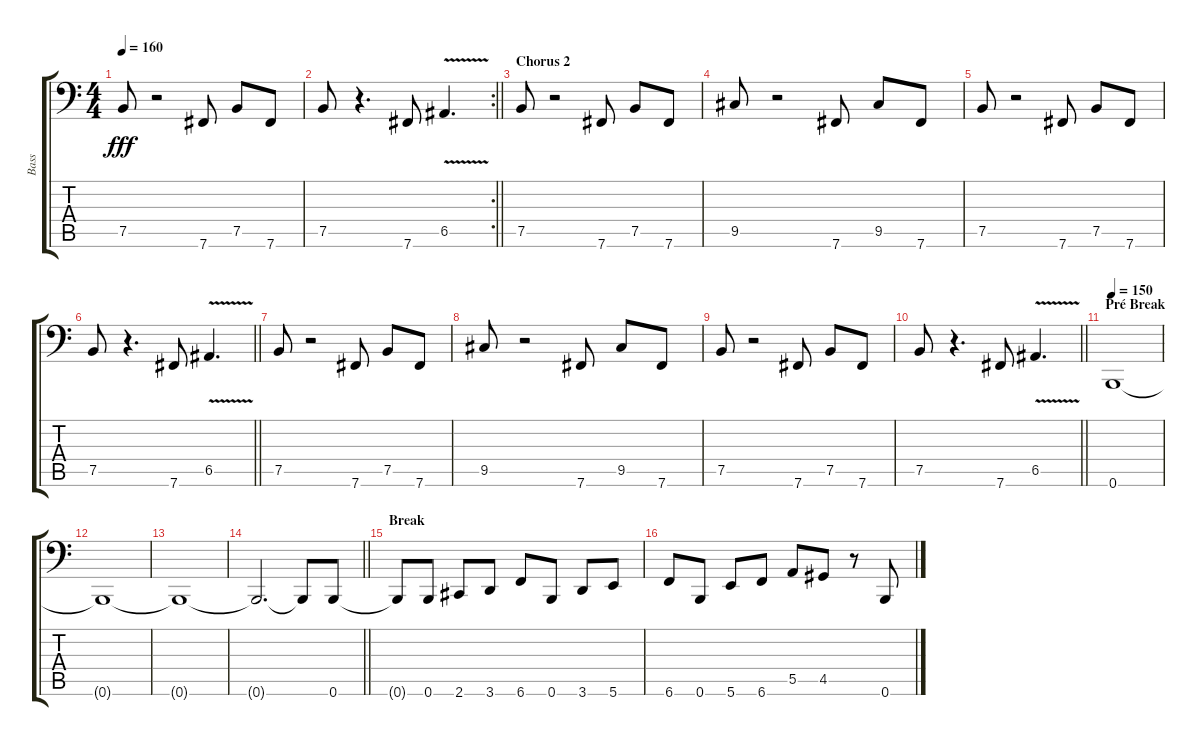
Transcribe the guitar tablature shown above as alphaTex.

\track ("Bass" "Bass") {instrument electricbassfinger}
\staff {score tabs}
\tuning (B2 Gb2 D2 A1 E1 B0) {hide}
\ts (4 4)
\tempo 160
\clef f4
\ks c
7.5.8{dy fff} r.2 7.6.8 7.5.8 7.6.8 |
\rc 2
\barLineRight lightlight
7.5.8 r.4{d} 7.6.8 6.5{v}.4{d} |
\section ("" "Chorus 2")
7.5.8 r.2 7.6.8 7.5.8 7.6.8 |
9.5.8 r.2 7.6.8 9.5.8 7.6.8 |
7.5.8 r.2 7.6.8 7.5.8 7.6.8 |
\barLineRight lightlight
7.5.8 r.4{d} 7.6.8 6.5{v}.4{d} |
7.5.8 r.2 7.6.8 7.5.8 7.6.8 |
9.5.8 r.2 7.6.8 9.5.8 7.6.8 |
7.5.8 r.2 7.6.8 7.5.8 7.6.8 |
\barLineRight lightlight
7.5.8 r.4{d} 7.6.8 6.5{v}.4{d} |
\section ("" "Pré Break")
\tempo 150
0.6.1 |
0.6{t}.1 |
0.6{t}.1 |
\barLineRight lightlight
0.6{t}.2{d} 0.6{t}.8 0.6.8 |
\section ("" "Break")
0.6{t}.8 0.6.8 2.6.8 3.6.8 6.6.8 0.6.8 3.6.8 5.6.8 |
6.6.8 0.6.8 5.6.8 6.6.8 5.5.8 4.5.8 r.8 0.6.8
